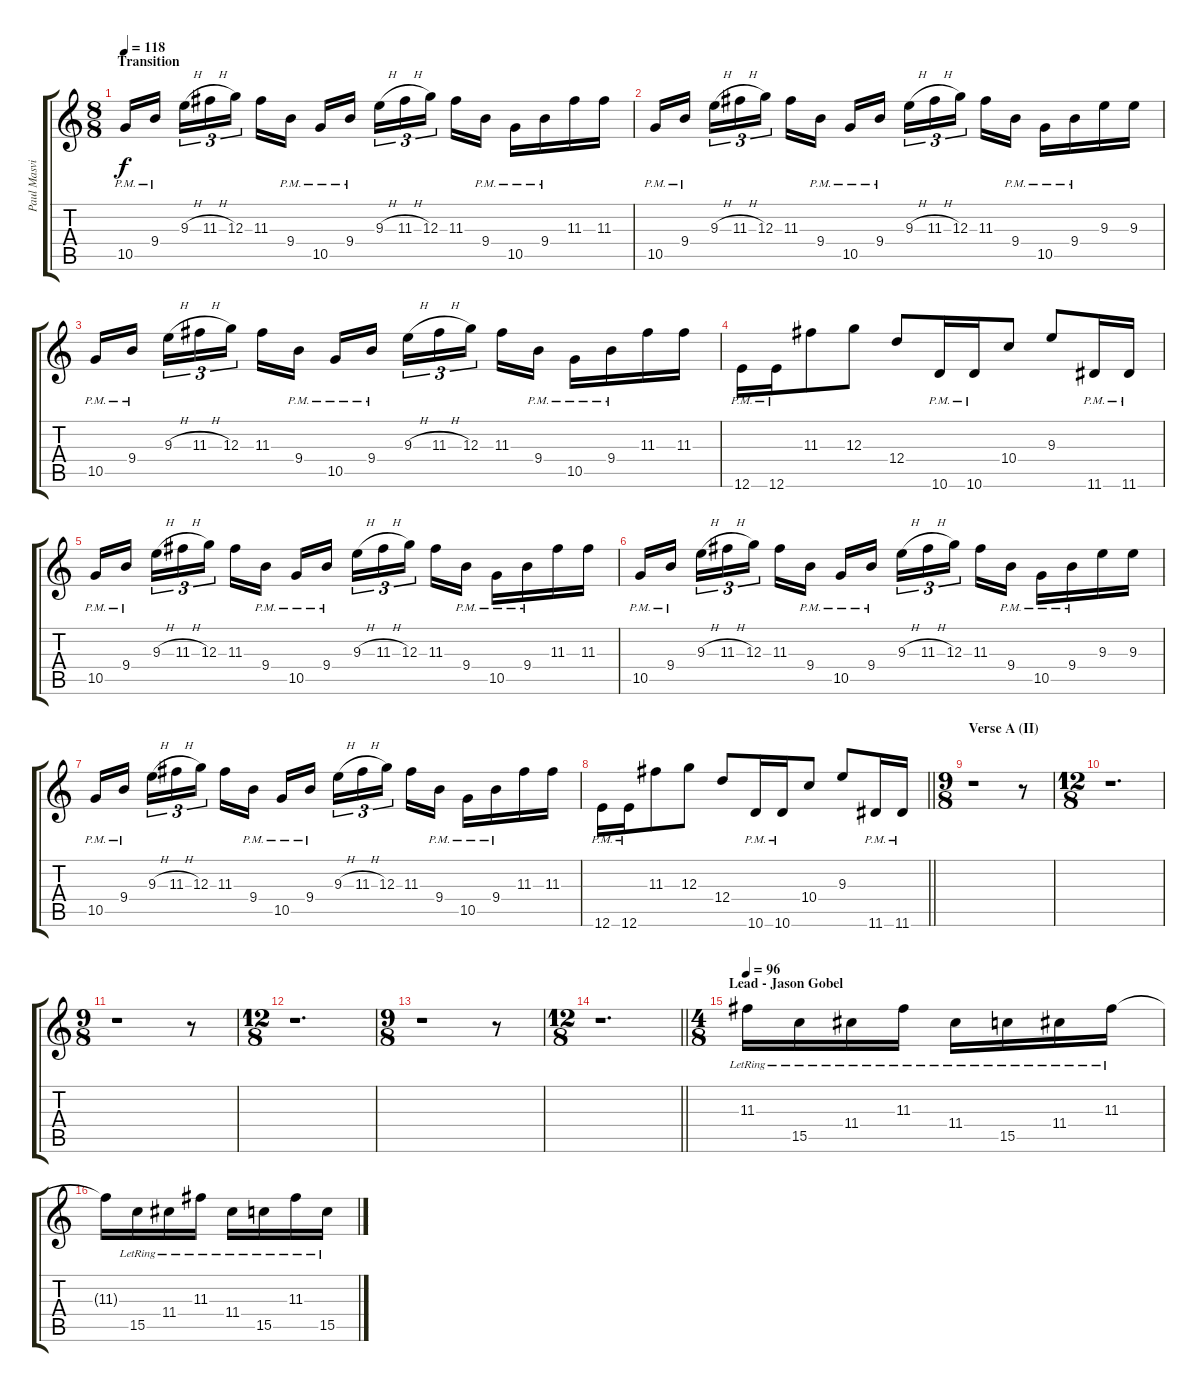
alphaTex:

\track ("Paul Masvidal (Clean)" "Paul Masvi") {instrument electricguitarjazz}
\staff {score tabs}
\tuning (E4 B3 G3 D3 A2 E2) {hide}
\ts (8 8)
\section ("" "Transition")
\tempo 118
\clef g2
\ks c
10.5{pm}.16{dy f} 9.4{pm}.16 9.3{h}.16{tu (3 2)} 11.3{h}.16{tu (3 2)} 12.3.16{tu (3 2)} 11.3.16 9.4{pm}.16 10.5{pm}.16 9.4{pm}.16 9.3{h}.16{tu (3 2)} 11.3{h}.16{tu (3 2)} 12.3.16{tu (3 2)} 11.3.16 9.4{pm}.16 10.5{pm}.16 9.4{pm}.16 11.3.16 11.3.16 |
10.5{pm}.16 9.4{pm}.16 9.3{h}.16{tu (3 2)} 11.3{h}.16{tu (3 2)} 12.3.16{tu (3 2)} 11.3.16 9.4{pm}.16 10.5{pm}.16 9.4{pm}.16 9.3{h}.16{tu (3 2)} 11.3{h}.16{tu (3 2)} 12.3.16{tu (3 2)} 11.3.16 9.4{pm}.16 10.5{pm}.16 9.4{pm}.16 9.3.16 9.3.16 |
10.5{pm}.16 9.4{pm}.16 9.3{h}.16{tu (3 2)} 11.3{h}.16{tu (3 2)} 12.3.16{tu (3 2)} 11.3.16 9.4{pm}.16 10.5{pm}.16 9.4{pm}.16 9.3{h}.16{tu (3 2)} 11.3{h}.16{tu (3 2)} 12.3.16{tu (3 2)} 11.3.16 9.4{pm}.16 10.5{pm}.16 9.4{pm}.16 11.3.16 11.3.16 |
12.6{pm}.16 12.6{pm}.16 11.3.8 12.3.8 12.4.8 10.6{pm}.16 10.6{pm}.16 10.4.8 9.3.8 11.6{pm}.16 11.6{pm}.16 |
10.5{pm}.16 9.4{pm}.16 9.3{h}.16{tu (3 2)} 11.3{h}.16{tu (3 2)} 12.3.16{tu (3 2)} 11.3.16 9.4{pm}.16 10.5{pm}.16 9.4{pm}.16 9.3{h}.16{tu (3 2)} 11.3{h}.16{tu (3 2)} 12.3.16{tu (3 2)} 11.3.16 9.4{pm}.16 10.5{pm}.16 9.4{pm}.16 11.3.16 11.3.16 |
10.5{pm}.16 9.4{pm}.16 9.3{h}.16{tu (3 2)} 11.3{h}.16{tu (3 2)} 12.3.16{tu (3 2)} 11.3.16 9.4{pm}.16 10.5{pm}.16 9.4{pm}.16 9.3{h}.16{tu (3 2)} 11.3{h}.16{tu (3 2)} 12.3.16{tu (3 2)} 11.3.16 9.4{pm}.16 10.5{pm}.16 9.4{pm}.16 9.3.16 9.3.16 |
10.5{pm}.16 9.4{pm}.16 9.3{h}.16{tu (3 2)} 11.3{h}.16{tu (3 2)} 12.3.16{tu (3 2)} 11.3.16 9.4{pm}.16 10.5{pm}.16 9.4{pm}.16 9.3{h}.16{tu (3 2)} 11.3{h}.16{tu (3 2)} 12.3.16{tu (3 2)} 11.3.16 9.4{pm}.16 10.5{pm}.16 9.4{pm}.16 11.3.16 11.3.16 |
\barLineRight lightlight
12.6{pm}.16 12.6{pm}.16 11.3.8 12.3.8 12.4.8 10.6{pm}.16 10.6{pm}.16 10.4.8 9.3.8 11.6{pm}.16 11.6{pm}.16 |
\ts (9 8)
\section ("" "Verse A (II)")
r.1 r.8 |
\ts (12 8)
r.1{d} |
\ts (9 8)
r.1 r.8 |
\ts (12 8)
r.1{d} |
\ts (9 8)
r.1 r.8 |
\ts (12 8)
\barLineRight lightlight
r.1{d} |
\ts (4 8)
\section ("" "Lead - Jason Gobel")
\tempo 96
11.3{lr}.16 15.5{lr}.16 11.4{lr}.16 11.3{lr}.16 11.4{lr}.16 15.5{lr}.16 11.4{lr}.16 11.3{lr}.16 |
11.3{t}.16 15.5{lr}.16 11.4{lr}.16 11.3{lr}.16 11.4{lr}.16 15.5{lr}.16 11.3{lr}.16 15.5{lr}.16
